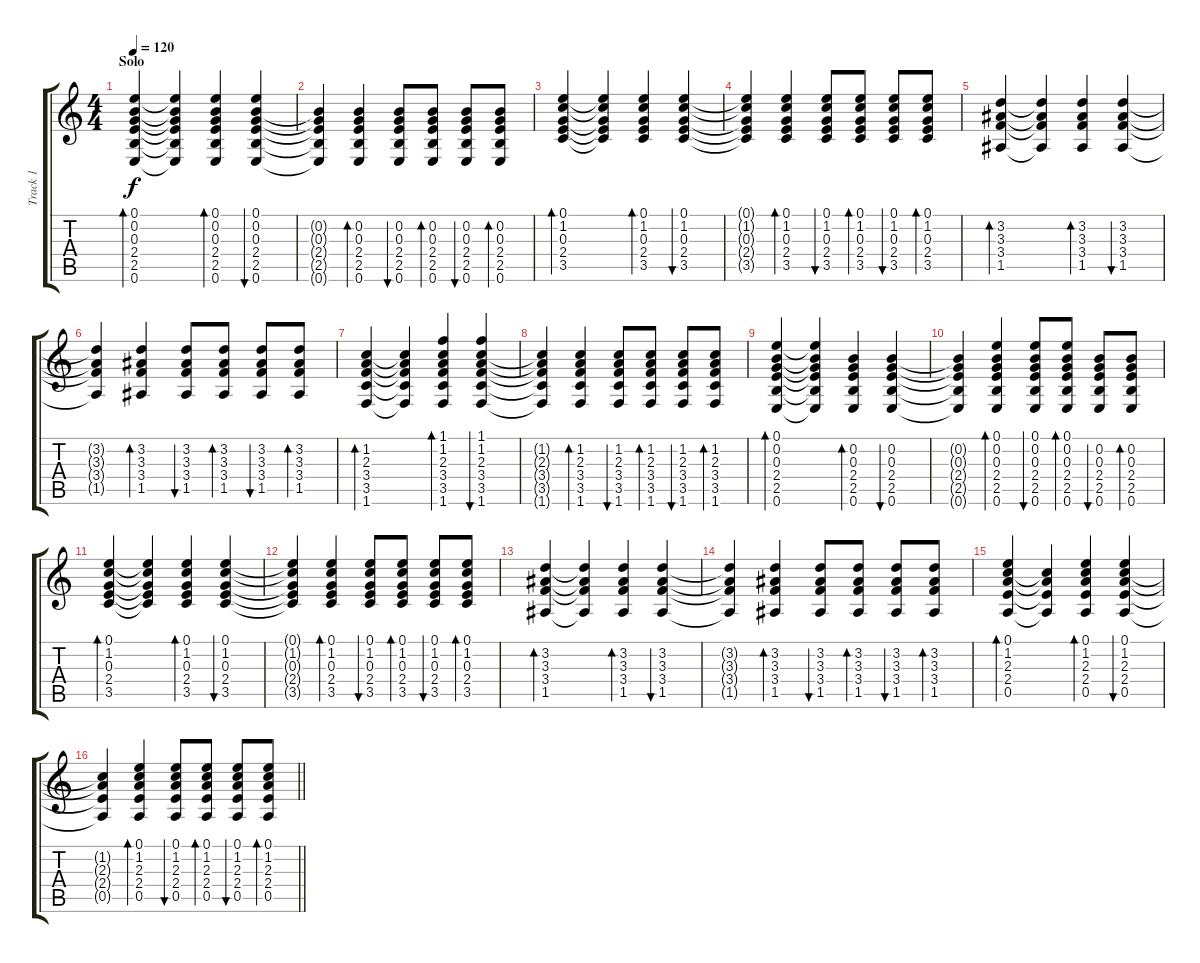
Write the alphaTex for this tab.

\track ("Track 1" "Track 1") {instrument acousticguitarsteel}
\staff {score tabs}
\tuning (E4 B3 G3 D3 A2 E2) {hide}
\ts (4 4)
\section ("" "Solo")
\tempo 120
\clef g2
\ks c
(0.1{t} 0.2 0.3 2.4 2.5 0.6).4{bd 60 dy f} (0.1{t} 0.2{t} 0.3{t} 2.4{t} 2.5{t} 0.6{t}).4 (0.1 0.2 0.3 2.4 2.5 0.6).4{bd 60} (0.1 0.2 0.3 2.4 2.5 0.6).4{bu 60} |
(0.2{t} 0.3{t} 2.4{t} 2.5{t} 0.6{t}).4 (0.2 0.3 2.4 2.5 0.6).4{bd 30} (0.2 0.3 2.4 2.5 0.6).8{bu 30} (0.2 0.3 2.4 2.5 0.6).8{bd 30} (0.2 0.3 2.4 2.5 0.6).8{bu 30} (0.2 0.3 2.4 2.5 0.6).8{bd 30} |
(0.1 1.2 0.3 2.4 3.5).4{bd 60} (0.1{t} 1.2{t} 0.3{t} 2.4{t} 3.5{t}).4 (0.1 1.2 0.3 2.4 3.5).4{bd 60} (0.1 1.2 0.3 2.4 3.5).4{bu 60} |
(0.1{t} 1.2{t} 0.3{t} 2.4{t} 3.5{t}).4 (0.1 1.2 0.3 2.4 3.5).4{bd 60} (0.1 1.2 0.3 2.4 3.5).8{bu 30} (0.1 1.2 0.3 2.4 3.5).8{bd 30} (0.1 1.2 0.3 2.4 3.5).8{bu 30} (0.1 1.2 0.3 2.4 3.5).8{bd 30} |
(3.2 3.3 3.4 1.5).4{bd 60} (3.2{t} 3.3{t} 3.4{t} 1.5{t}).4 (3.2 3.3 3.4 1.5).4{bd 60} (3.2 3.3 3.4 1.5).4{bu 60} |
(3.2{t} 3.3{t} 3.4{t} 1.5{t}).4 (3.2 3.3 3.4 1.5).4{bd 60} (3.2 3.3 3.4 1.5).8{bu 30} (3.2 3.3 3.4 1.5).8{bd 30} (3.2 3.3 3.4 1.5).8{bu 30} (3.2 3.3 3.4 1.5).8{bd 30} |
(1.2 2.3 3.4 3.5 1.6).4{bd 60} (1.2{t} 2.3{t} 3.4{t} 3.5{t} 1.6{t}).4 (1.1 1.2 2.3 3.4 3.5 1.6).4{bd 60} (1.1 1.2 2.3 3.4 3.5 1.6).4{bu 60} |
(1.2{t} 2.3{t} 3.4{t} 3.5{t} 1.6{t}).4 (1.2 2.3 3.4 3.5 1.6).4{bd 60} (1.2 2.3 3.4 3.5 1.6).8{bu 30} (1.2 2.3 3.4 3.5 1.6).8{bd 30} (1.2 2.3 3.4 3.5 1.6).8{bu 30} (1.2 2.3 3.4 3.5 1.6).8{bd 30} |
(0.1 0.2 0.3 2.4 2.5 0.6).4{bd 60} (0.1{t} 0.2{t} 0.3{t} 2.4{t} 2.5{t} 0.6{t}).4 (0.2 0.3 2.4 2.5 0.6).4{bd 60} (0.2 0.3 2.4 2.5 0.6).4{bu 60} |
(0.2{t} 0.3{t} 2.4{t} 2.5{t} 0.6{t}).4 (0.1 0.2 0.3 2.4 2.5 0.6).4{bd 60} (0.1 0.2 0.3 2.4 2.5 0.6).8{bu 30} (0.1 0.2 0.3 2.4 2.5 0.6).8{bd 30} (0.2 0.3 2.4 2.5 0.6).8{bu 30} (0.2 0.3 2.4 2.5 0.6).8{bd 30} |
(0.1 1.2 0.3 2.4 3.5).4{bd 60} (0.1{t} 1.2{t} 0.3{t} 2.4{t} 3.5{t}).4 (0.1 1.2 0.3 2.4 3.5).4{bd 60} (0.1 1.2 0.3 2.4 3.5).4{bu 60} |
(0.1{t} 1.2{t} 0.3{t} 2.4{t} 3.5{t}).4 (0.1 1.2 0.3 2.4 3.5).4{bd 60} (0.1 1.2 0.3 2.4 3.5).8{bu 30} (0.1 1.2 0.3 2.4 3.5).8{bd 30} (0.1 1.2 0.3 2.4 3.5).8{bu 30} (0.1 1.2 0.3 2.4 3.5).8{bd 30} |
(3.2 3.3 3.4 1.5).4{bd 60} (3.2{t} 3.3{t} 3.4{t} 1.5{t}).4 (3.2 3.3 3.4 1.5).4{bd 60} (3.2 3.3 3.4 1.5).4{bu 60} |
(3.2{t} 3.3{t} 3.4{t} 1.5{t}).4 (3.2 3.3 3.4 1.5).4{bd 60} (3.2 3.3 3.4 1.5).8{bu 30} (3.2 3.3 3.4 1.5).8{bd 30} (3.2 3.3 3.4 1.5).8{bu 30} (3.2 3.3 3.4 1.5).8{bd 30} |
(0.1 1.2 2.3 2.4 0.5).4{bd 60} (1.2{t} 2.3{t} 2.4{t} 0.5{t}).4 (0.1 1.2 2.3 2.4 0.5).4{bd 60} (0.1 1.2 2.3 2.4 0.5).4{bu 60} |
\barLineRight lightlight
(1.2{t} 2.3{t} 2.4{t} 0.5{t}).4 (0.1 1.2 2.3 2.4 0.5).4{bd 60} (0.1 1.2 2.3 2.4 0.5).8{bu 30} (0.1 1.2 2.3 2.4 0.5).8{bd 30} (0.1 1.2 2.3 2.4 0.5).8{bu 30} (0.1 1.2 2.3 2.4 0.5).8{bd 30}
